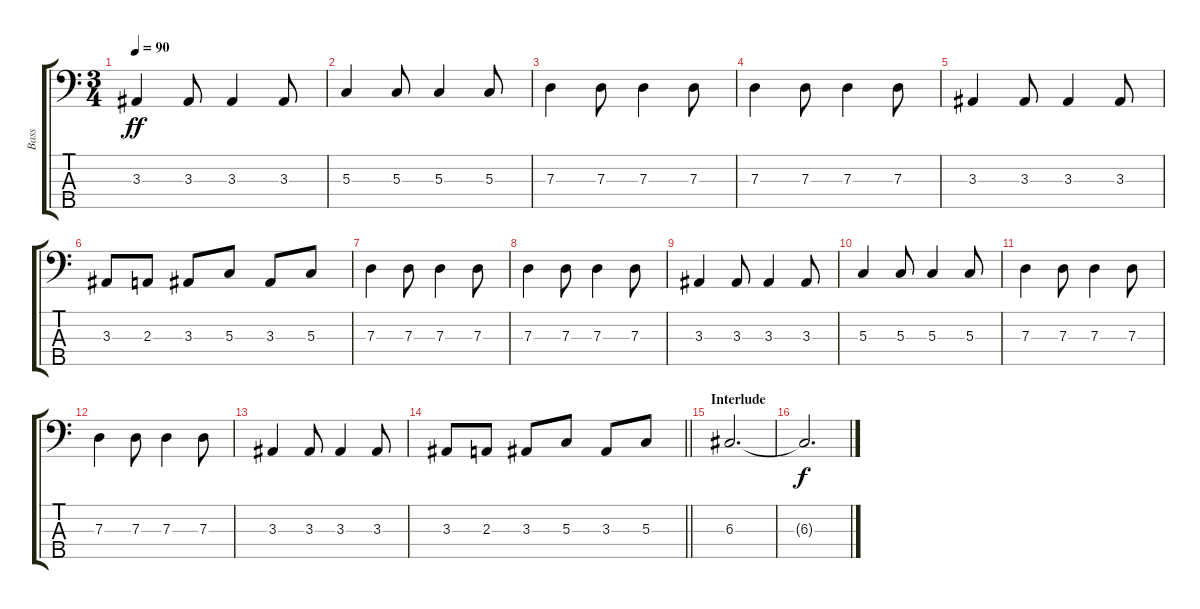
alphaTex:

\track ("Bass" "Bass") {instrument electricbassfinger}
\staff {score tabs}
\tuning (F2 C2 G1 D1 A0) {hide}
\ts (3 4)
\tempo 90
\clef f4
\ks c
3.3.4{dy ff} 3.3.8 3.3.4 3.3.8 |
5.3.4 5.3.8 5.3.4 5.3.8 |
7.3.4 7.3.8 7.3.4 7.3.8 |
7.3.4 7.3.8 7.3.4 7.3.8 |
3.3.4 3.3.8 3.3.4 3.3.8 |
3.3.8 2.3.8 3.3.8 5.3.8 3.3.8 5.3.8 |
7.3.4 7.3.8 7.3.4 7.3.8 |
7.3.4 7.3.8 7.3.4 7.3.8 |
3.3.4 3.3.8 3.3.4 3.3.8 |
5.3.4 5.3.8 5.3.4 5.3.8 |
7.3.4 7.3.8 7.3.4 7.3.8 |
7.3.4 7.3.8 7.3.4 7.3.8 |
3.3.4 3.3.8 3.3.4 3.3.8 |
\barLineRight lightlight
3.3.8 2.3.8 3.3.8 5.3.8 3.3.8 5.3.8 |
\section ("" "Interlude")
6.3.2{d} |
6.3{t}.2{d dy f}
